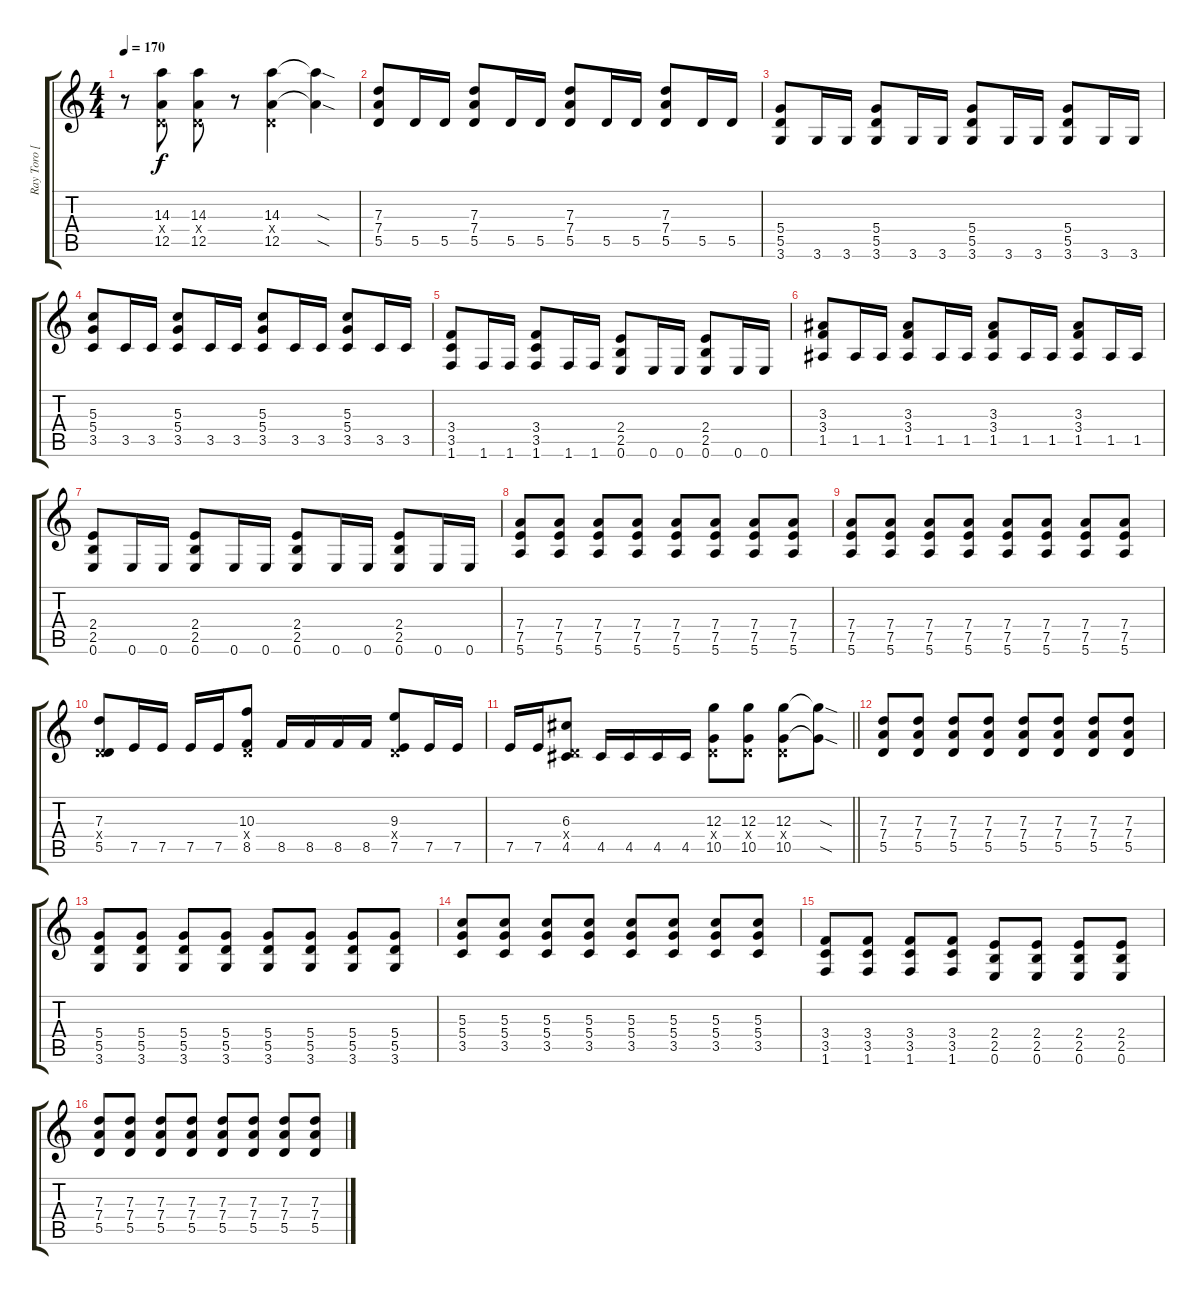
\track ("Ray Toro [Lead Guitar]" "Ray Toro [") {instrument overdrivenguitar}
\staff {score tabs}
\tuning (E4 B3 G3 D3 A2 E2) {hide}
\ts (4 4)
\tempo 170
\clef g2
\ks c
r.8{dy f} (14.3 0.4{x} 12.5).8 (14.3 0.4{x} 12.5).8 r.8 (14.3 0.4{x} 12.5).4 (14.3{sod t} 12.5{sod t}).4 |
(7.3 7.4 5.5).8 5.5.16 5.5.16 (7.3 7.4 5.5).8 5.5.16 5.5.16 (7.3 7.4 5.5).8 5.5.16 5.5.16 (7.3 7.4 5.5).8 5.5.16 5.5.16 |
(5.4 5.5 3.6).8 3.6.16 3.6.16 (5.4 5.5 3.6).8 3.6.16 3.6.16 (5.4 5.5 3.6).8 3.6.16 3.6.16 (5.4 5.5 3.6).8 3.6.16 3.6.16 |
(5.3 5.4 3.5).8 3.5.16 3.5.16 (5.3 5.4 3.5).8 3.5.16 3.5.16 (5.3 5.4 3.5).8 3.5.16 3.5.16 (5.3 5.4 3.5).8 3.5.16 3.5.16 |
(3.4 3.5 1.6).8 1.6.16 1.6.16 (3.4 3.5 1.6).8 1.6.16 1.6.16 (2.4 2.5 0.6).8 0.6.16 0.6.16 (2.4 2.5 0.6).8 0.6.16 0.6.16 |
(3.3 3.4 1.5).8 1.5.16 1.5.16 (3.3 3.4 1.5).8 1.5.16 1.5.16 (3.3 3.4 1.5).8 1.5.16 1.5.16 (3.3 3.4 1.5).8 1.5.16 1.5.16 |
(2.4 2.5 0.6).8 0.6.16 0.6.16 (2.4 2.5 0.6).8 0.6.16 0.6.16 (2.4 2.5 0.6).8 0.6.16 0.6.16 (2.4 2.5 0.6).8 0.6.16 0.6.16 |
(7.4 7.5 5.6).8 (7.4 7.5 5.6).8 (7.4 7.5 5.6).8 (7.4 7.5 5.6).8 (7.4 7.5 5.6).8 (7.4 7.5 5.6).8 (7.4 7.5 5.6).8 (7.4 7.5 5.6).8 |
(7.4 7.5 5.6).8 (7.4 7.5 5.6).8 (7.4 7.5 5.6).8 (7.4 7.5 5.6).8 (7.4 7.5 5.6).8 (7.4 7.5 5.6).8 (7.4 7.5 5.6).8 (7.4 7.5 5.6).8 |
(7.3 0.4{x} 5.5).8 7.5.16 7.5.16 7.5.16 7.5.16 (10.3 0.4{x} 8.5).8 8.5.16 8.5.16 8.5.16 8.5.16 (9.3 0.4{x} 7.5).8 7.5.16 7.5.16 |
\barLineRight lightlight
7.5.16 7.5.16 (6.3 0.4{x} 4.5).8 4.5.16 4.5.16 4.5.16 4.5.16 (12.3 0.4{x} 10.5).8 (12.3 0.4{x} 10.5).8 (12.3 0.4{x} 10.5).8 (12.3{sod t} 10.5{sod t}).8 |
(7.3 7.4 5.5).8 (7.3 7.4 5.5).8 (7.3 7.4 5.5).8 (7.3 7.4 5.5).8 (7.3 7.4 5.5).8 (7.3 7.4 5.5).8 (7.3 7.4 5.5).8 (7.3 7.4 5.5).8 |
(5.4 5.5 3.6).8 (5.4 5.5 3.6).8 (5.4 5.5 3.6).8 (5.4 5.5 3.6).8 (5.4 5.5 3.6).8 (5.4 5.5 3.6).8 (5.4 5.5 3.6).8 (5.4 5.5 3.6).8 |
(5.3 5.4 3.5).8 (5.3 5.4 3.5).8 (5.3 5.4 3.5).8 (5.3 5.4 3.5).8 (5.3 5.4 3.5).8 (5.3 5.4 3.5).8 (5.3 5.4 3.5).8 (5.3 5.4 3.5).8 |
(3.4 3.5 1.6).8 (3.4 3.5 1.6).8 (3.4 3.5 1.6).8 (3.4 3.5 1.6).8 (2.4 2.5 0.6).8 (2.4 2.5 0.6).8 (2.4 2.5 0.6).8 (2.4 2.5 0.6).8 |
(7.3 7.4 5.5).8 (7.3 7.4 5.5).8 (7.3 7.4 5.5).8 (7.3 7.4 5.5).8 (7.3 7.4 5.5).8 (7.3 7.4 5.5).8 (7.3 7.4 5.5).8 (7.3 7.4 5.5).8
